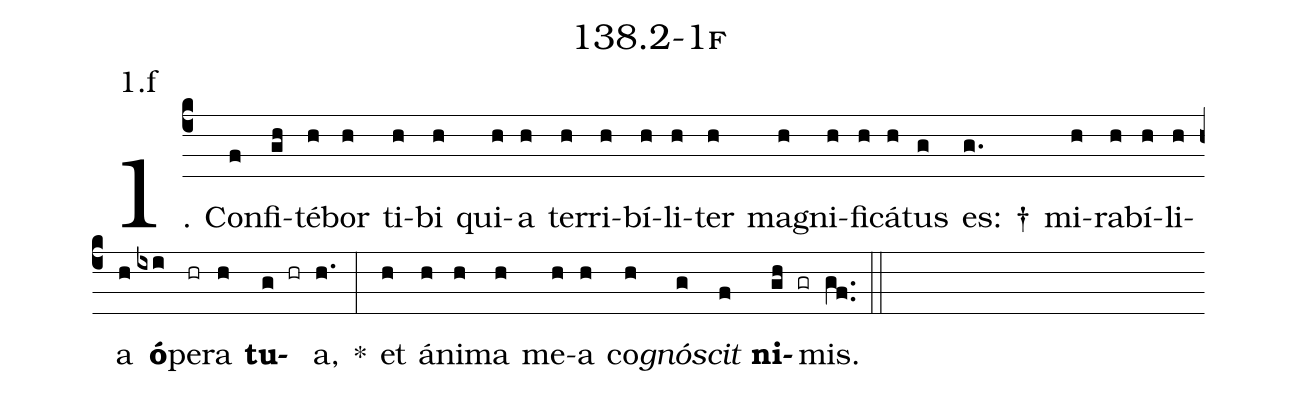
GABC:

name: 138.2-1f;
annotation: 1.f;
%%
(c4)1. Con(f)fi(gh)té(h)bor(h) ti(h)bi(h) qui(h)a(h) ter(h)ri(h)bí(h)li(h)ter(h) ma(h)gni(h)fi(h)cá(h)tus(g) es: †(g.) mi(h)ra(h)bí(h)li(h)a(h) <b>ó</b>(ixi)pe(hr)ra(h) <b>tu</b>(g hr)a,(h.) *(:) et(h) á(h)ni(h)ma(h) me(h)a(h) co(h)<i>gnó</i>(g)<i>scit</i>(f) <b>ni</b>(gh gr)mis.(gf..) (::)
